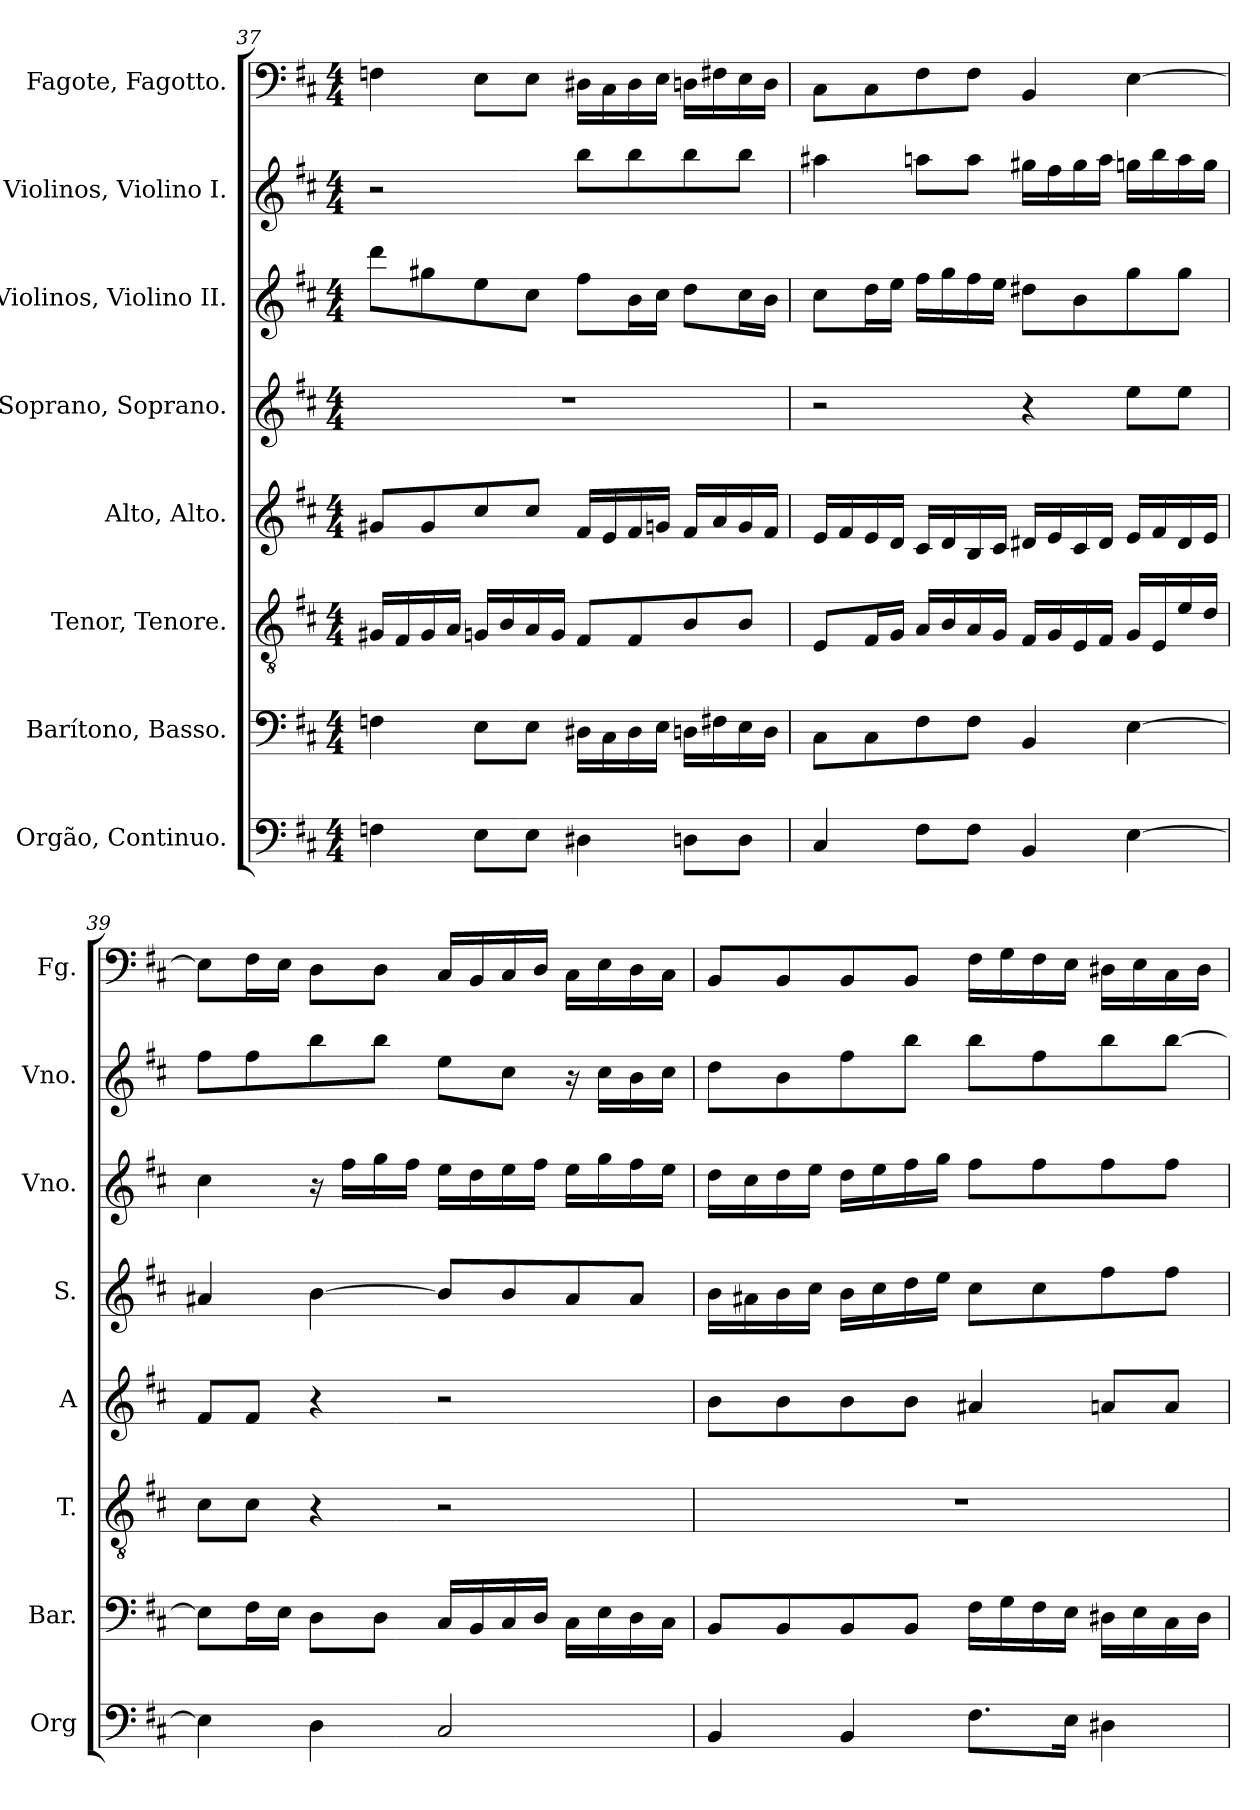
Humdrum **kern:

**kern	**kern	**kern	**kern	**kern	**kern	**kern	**kern
*part8	*part7	*part6	*part5	*part4	*part3	*part2	*part1
*staff8	*staff7	*staff6	*staff5	*staff4	*staff3	*staff2	*staff1
*I"Orgão, Continuo.	*I"Barítono, Basso.	*I"Tenor, Tenore.	*I"Alto, Alto.	*I"Soprano, Soprano.	*I"Violinos, Violino II.	*I"Violinos, Violino I.	*I"Fagote, Fagotto.
*I'Org	*I'Bar.	*I'T.	*I'A	*I'S.	*I'Vno.	*I'Vno.	*I'Fg.
*clefF4	*clefF4	*clefGv2	*clefG2	*clefG2	*clefG2	*clefG2	*clefF4
*k[f#c#]	*k[f#c#]	*k[f#c#]	*k[f#c#]	*k[f#c#]	*k[f#c#]	*k[f#c#]	*k[f#c#]
*M4/4	*M4/4	*M4/4	*M4/4	*M4/4	*M4/4	*M4/4	*M4/4
=37	=37	=37	=37	=37	=37	=37	=37
4Fn\	4Fn\	16G#X/LL	8g#X/L	1r	8ddd\L	2r	4Fn\
.	.	16F#/	.	.	.	.	.
.	.	16G#/	8g#/	.	8gg#X\	.	.
.	.	16A/JJ	.	.	.	.	.
8E\L	8E\L	16Gn/LL	8cc#/	.	8ee\	.	8E\L
.	.	16B/	.	.	.	.	.
8E\J	8E\J	16A/	8cc#/J	.	8cc#\J	.	8E\J
.	.	16G/JJ	.	.	.	.	.
4D#X\	16D#X\LL	8F#/L	16f#/LL	.	8ff#\L	8bb\L	16D#X\LL
.	16C#\	.	16e/	.	.	.	16C#\
.	16D#\	8F#/	16f#/	.	16b\L	8bb\	16D#\
.	16E\JJ	.	16gn/JJ	.	16cc#\JJ	.	16E\JJ
8Dn\L	16Dn\LL	8B/	16f#/LL	.	8dd\L	8bb\	16Dn\LL
.	16F#X\	.	16a/	.	.	.	16F#X\
8D\J	16E\	8B/J	16g/	.	16cc#\L	8bb\J	16E\
.	16D\JJ	.	16f#/JJ	.	16b\JJ	.	16D\JJ
!!LO:PB:g=z
=38	=38	=38	=38	=38	=38	=38	=38
4C#/	8C#\L	8E/L	16e/LL	2r	8cc#\L	4aa#X\	8C#\L
.	.	.	16f#/	.	.	.	.
.	8C#\	16F#/L	16e/	.	16dd\L	.	8C#\
.	.	16G/JJ	16d/JJ	.	16ee\JJ	.	.
8F#\L	8F#\	16A/LL	16c#/LL	.	16ff#\LL	8aan\L	8F#\
.	.	16B/	16d/	.	16gg\	.	.
8F#\J	8F#\J	16A/	16B/	.	16ff#\	8aa\J	8F#\J
.	.	16G/JJ	16c#/JJ	.	16ee\JJ	.	.
4BB/	4BB/	16F#/LL	16d#X/LL	4r	8dd#X\L	16gg#X\LL	4BB/
.	.	16G/	16e/	.	.	16ff#\	.
.	.	16E/	16c#/	.	8b\	16gg#\	.
.	.	16F#/JJ	16d#/JJ	.	.	16aa\JJ	.
[4E\	[4E\	16G/LL	16e/LL	8ee\L	8gg\	16ggn\LL	[4E\
.	.	16E/	16f#/	.	.	16bb\	.
.	.	16e/	16d#/	8ee\J	8gg\J	16aa\	.
.	.	16d/JJ	16e/JJ	.	.	16gg\JJ	.
=39	=39	=39	=39	=39	=39	=39	=39
4E\]	8E\L]	8c#\L	8f#/L	4a#X/	4cc#\	8ff#\L	8E\L]
.	16F#\L	8c#\J	8f#/J	.	.	8ff#\	16F#\L
.	16E\JJ	.	.	.	.	.	16E\JJ
4D\	8D\L	4r	4r	[4b\	16r	8bb\	8D\L
.	.	.	.	.	16ff#\LL	.	.
.	8D\J	.	.	.	16gg\	8bb\J	8D\J
.	.	.	.	.	16ff#\JJ	.	.
2C#/	16C#/LL	2r	2r	8b/L]	16ee\LL	8ee\L	16C#/LL
.	16BB/	.	.	.	16dd\	.	16BB/
.	16C#/	.	.	8b/	16ee\	8cc#\J	16C#/
.	16D/JJ	.	.	.	16ff#\JJ	.	16D/JJ
.	16C#\LL	.	.	8a#/	16ee\LL	16r	16C#\LL
.	16E\	.	.	.	16gg\	16cc#\LL	16E\
.	16D\	.	.	8a#/J	16ff#\	16b\	16D\
.	16C#\JJ	.	.	.	16ee\JJ	16cc#\JJ	16C#\JJ
!!LO:PB:g=z
=40	=40	=40	=40	=40	=40	=40	=40
4BB/	8BB/L	1r	8b\L	16b\LL	16dd\LL	8dd\L	8BB/L
.	.	.	.	16a#X\	16cc#\	.	.
.	8BB/	.	8b\	16b\	16dd\	8b\	8BB/
.	.	.	.	16cc#\JJ	16ee\JJ	.	.
4BB/	8BB/	.	8b\	16b\LL	16dd\LL	8ff#\	8BB/
.	.	.	.	16cc#\	16ee\	.	.
.	8BB/J	.	8b\J	16dd\	16ff#\	8bb\J	8BB/J
.	.	.	.	16ee\JJ	16gg\JJ	.	.
8.F#\L	16F#\LL	.	4a#X/	8cc#\L	8ff#\L	8bb\L	16F#\LL
.	16G\	.	.	.	.	.	16G\
.	16F#\	.	.	8cc#\	8ff#\	8ff#\	16F#\
16E\Jk	16E\JJ	.	.	.	.	.	16E\JJ
4D#X\	16D#X\LL	.	8an/L	8ff#\	8ff#\	8bb\	16D#X\LL
.	16E\	.	.	.	.	.	16E\
.	16C#\	.	8a/J	8ff#\J	8ff#\J	[8bb\J	16C#\
.	16D#\JJ	.	.	.	.	.	16D#\JJ
=	=	=	=	=	=	=	=
*-	*-	*-	*-	*-	*-	*-	*-
